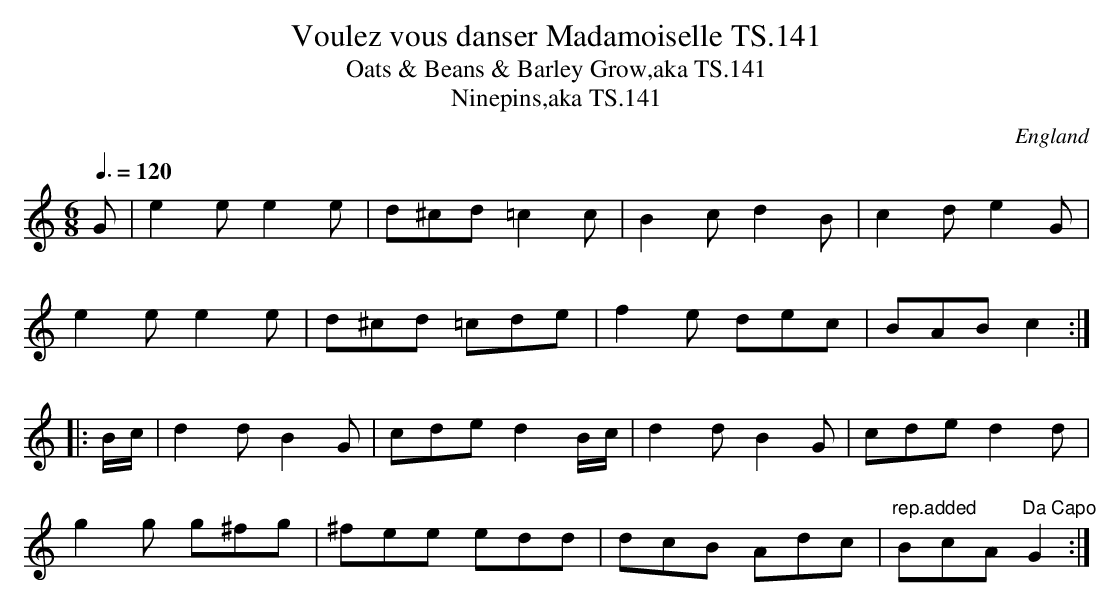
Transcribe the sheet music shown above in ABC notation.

X:1
T:Voulez vous danser Madamoiselle TS.141
T:Oats & Beans & Barley Grow,aka TS.141
T:Ninepins,aka TS.141
M:6/8
L:1/8
Q:3/8=120
O:England
K:C major
G|e2ee2e|d^cd=c2c|B2cd2B|c2de2G|!
e2ee2e|d^cd =cde|f2e dec|BABc2:|!
|:B/c/|d2dB2G|cded2B/c/|d2dB2G|cded2d|!
g2g g^fg|^fee edd|dcB Adc|"rep.added"BcA"Da Capo"G2:|]
